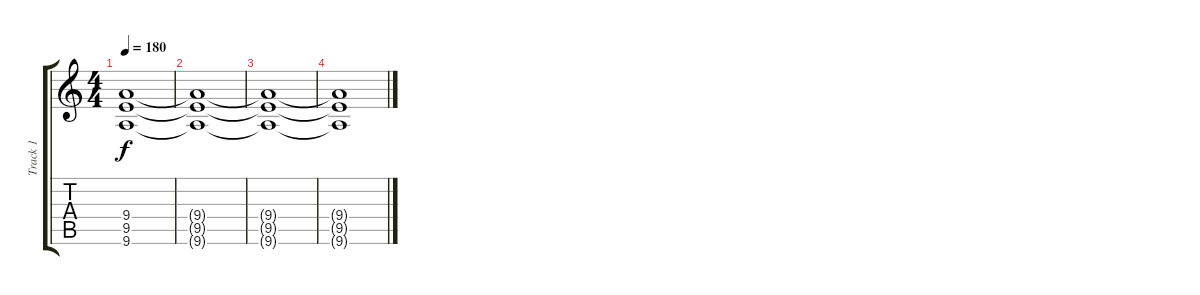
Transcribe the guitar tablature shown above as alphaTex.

\track ("Track 1" "Track 1") {instrument distortionguitar}
\staff {score tabs}
\tuning (D4 A3 F3 C3 G2 C2) {hide}
\ts (4 4)
\tempo 180
\clef g2
\ks c
(9.4{t} 9.5{t} 9.6{t}).1{dy f} |
(9.4{t} 9.5{t} 9.6{t}).1 |
(9.4{t} 9.5{t} 9.6{t}).1 |
(9.4{t} 9.5{t} 9.6{t}).1
